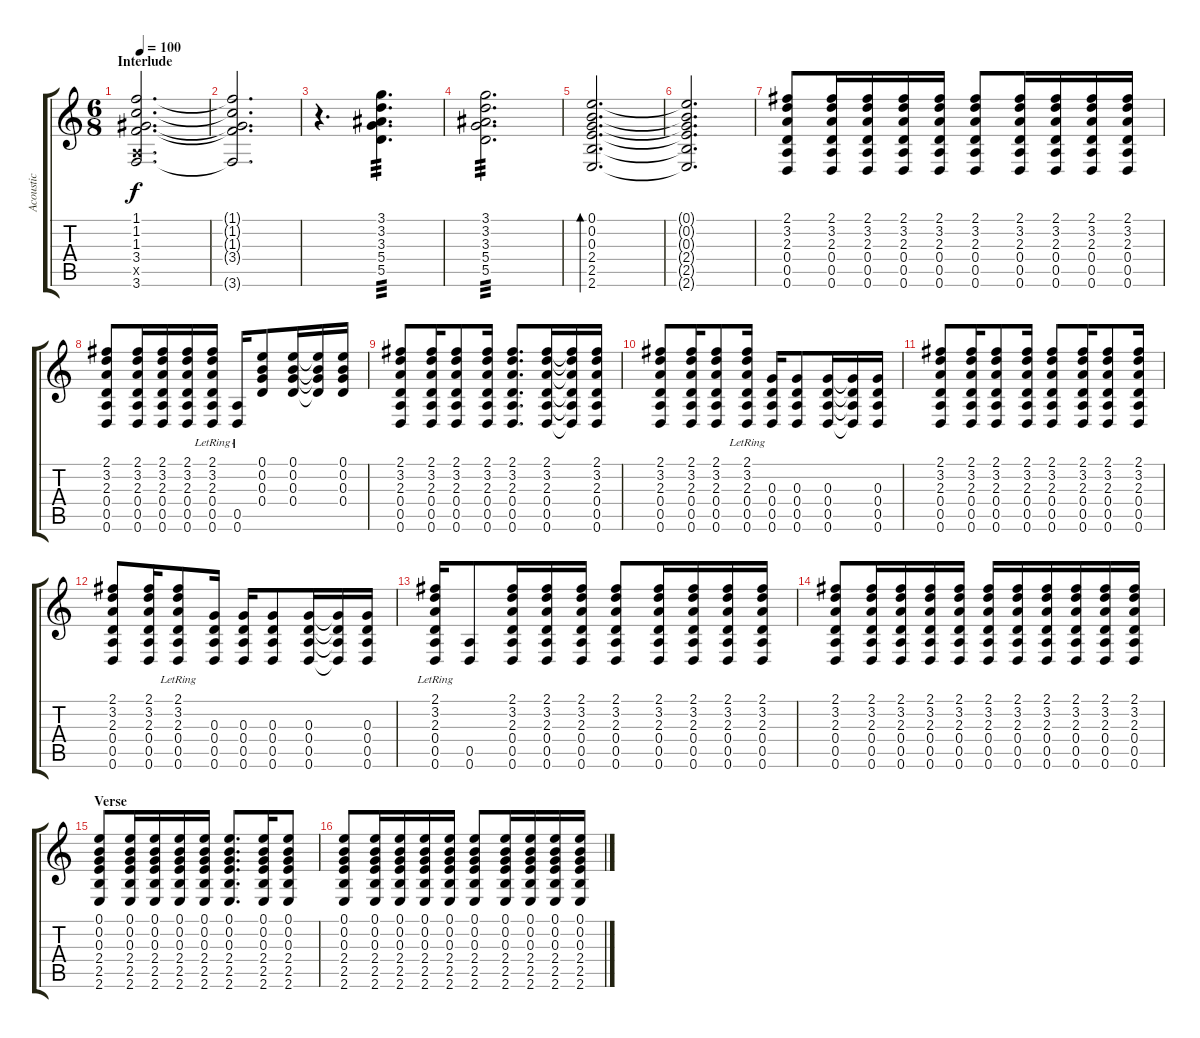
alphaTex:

\track ("Acoustic" "Acoustic") {instrument acousticguitarsteel}
\staff {score tabs}
\tuning (E4 B3 G3 D3 A2 D2) {hide}
\ts (6 8)
\section ("" "Interlude")
\tempo 100
\clef g2
\ks c
(1.1 1.2 1.3 3.4 0.5{x} 3.6).2{d dy f} |
(1.1{t} 1.2{t} 1.3{t} 3.4{t} 3.6{t}).2{d} |
r.4{d} (3.1 3.2 3.3 5.4 5.5).4{d tp 3} |
(3.1 3.2 3.3 5.4 5.5).2{d tp 3} |
(0.1 0.2 0.3 2.4 2.5 2.6).2{d bd 60} |
(0.1{t} 0.2{t} 0.3{t} 2.4{t} 2.5{t} 2.6{t}).2{d} |
(2.1 3.2 2.3 0.4 0.5 0.6).8 (2.1 3.2 2.3 0.4 0.5 0.6).16 (2.1 3.2 2.3 0.4 0.5 0.6).16 (2.1 3.2 2.3 0.4 0.5 0.6).16 (2.1 3.2 2.3 0.4 0.5 0.6).16 (2.1 3.2 2.3 0.4 0.5 0.6).8 (2.1 3.2 2.3 0.4 0.5 0.6).16 (2.1 3.2 2.3 0.4 0.5 0.6).16 (2.1 3.2 2.3 0.4 0.5 0.6).16 (2.1 3.2 2.3 0.4 0.5 0.6).16 |
(2.1 3.2 2.3 0.4 0.5 0.6).8 (2.1 3.2 2.3 0.4 0.5 0.6).16 (2.1 3.2 2.3 0.4 0.5 0.6).16 (2.1 3.2 2.3 0.4 0.5 0.6).16 (2.1{lr} 3.2{lr} 2.3{lr} 0.4{lr} 0.5 0.6).16 (0.5{lr} 0.6{lr}).16 (0.1 0.2 0.3 0.4).8 (0.1 0.2 0.3 0.4).16 (0.1{t} 0.2{t} 0.3{t} 0.4{t}).16 (0.1 0.2 0.3 0.4).16 |
(2.1 3.2 2.3 0.4 0.5 0.6).8 (2.1 3.2 2.3 0.4 0.5 0.6).16 (2.1 3.2 2.3 0.4 0.5 0.6).8 (2.1 3.2 2.3 0.4 0.5 0.6).16 (2.1 3.2 2.3 0.4 0.5 0.6).8{d} (2.1 3.2 2.3 0.4 0.5 0.6).16 (2.1{t} 3.2{t} 2.3{t} 0.4{t} 0.5{t} 0.6{t}).16 (2.1 3.2 2.3 0.4 0.5 0.6).16 |
(2.1 3.2 2.3 0.4 0.5 0.6).8 (2.1 3.2 2.3 0.4 0.5 0.6).16 (2.1 3.2 2.3 0.4 0.5 0.6).8 (2.1{lr} 3.2{lr} 2.3 0.4 0.5 0.6).16 (0.3 0.4 0.5 0.6).16 (0.3 0.4 0.5 0.6).8 (0.3 0.4 0.5 0.6).16 (0.3{t} 0.4{t} 0.5{t} 0.6{t}).16 (0.3 0.4 0.5 0.6).16 |
(2.1 3.2 2.3 0.4 0.5 0.6).8 (2.1 3.2 2.3 0.4 0.5 0.6).16 (2.1 3.2 2.3 0.4 0.5 0.6).8 (2.1 3.2 2.3 0.4 0.5 0.6).16 (2.1 3.2 2.3 0.4 0.5 0.6).8 (2.1 3.2 2.3 0.4 0.5 0.6).16 (2.1 3.2 2.3 0.4 0.5 0.6).8 (2.1 3.2 2.3 0.4 0.5 0.6).16 |
(2.1 3.2 2.3 0.4 0.5 0.6).8 (2.1 3.2 2.3 0.4 0.5 0.6).16 (2.1{lr} 3.2{lr} 2.3 0.4 0.5 0.6).8 (0.3 0.4 0.5 0.6).16 (0.3 0.4 0.5 0.6).16 (0.3 0.4 0.5 0.6).8 (0.3 0.4 0.5 0.6).16 (0.3{t} 0.4{t} 0.5{t} 0.6{t}).16 (0.3 0.4 0.5 0.6).16 |
(2.1{lr} 3.2{lr} 2.3{lr} 0.4{lr} 0.5 0.6).16 (0.5 0.6).8 (2.1 3.2 2.3 0.4 0.5 0.6).16 (2.1 3.2 2.3 0.4 0.5 0.6).16 (2.1 3.2 2.3 0.4 0.5 0.6).16 (2.1 3.2 2.3 0.4 0.5 0.6).8 (2.1 3.2 2.3 0.4 0.5 0.6).16 (2.1 3.2 2.3 0.4 0.5 0.6).16 (2.1 3.2 2.3 0.4 0.5 0.6).16 (2.1 3.2 2.3 0.4 0.5 0.6).16 |
(2.1 3.2 2.3 0.4 0.5 0.6).8 (2.1 3.2 2.3 0.4 0.5 0.6).16 (2.1 3.2 2.3 0.4 0.5 0.6).16 (2.1 3.2 2.3 0.4 0.5 0.6).16 (2.1 3.2 2.3 0.4 0.5 0.6).16 (2.1 3.2 2.3 0.4 0.5 0.6).16 (2.1 3.2 2.3 0.4 0.5 0.6).16 (2.1 3.2 2.3 0.4 0.5 0.6).16 (2.1 3.2 2.3 0.4 0.5 0.6).16 (2.1 3.2 2.3 0.4 0.5 0.6).16 (2.1 3.2 2.3 0.4 0.5 0.6).16 |
\section ("" "Verse")
(0.1 0.2 0.3 2.4 2.5 2.6).8 (0.1 0.2 0.3 2.4 2.5 2.6).16 (0.1 0.2 0.3 2.4 2.5 2.6).16 (0.1 0.2 0.3 2.4 2.5 2.6).16 (0.1 0.2 0.3 2.4 2.5 2.6).16 (0.1 0.2 0.3 2.4 2.5 2.6).8{d} (0.1 0.2 0.3 2.4 2.5 2.6).16 (0.1 0.2 0.3 2.4 2.5 2.6).8 |
(0.1 0.2 0.3 2.4 2.5 2.6).8 (0.1 0.2 0.3 2.4 2.5 2.6).16 (0.1 0.2 0.3 2.4 2.5 2.6).16 (0.1 0.2 0.3 2.4 2.5 2.6).16 (0.1 0.2 0.3 2.4 2.5 2.6).16 (0.1 0.2 0.3 2.4 2.5 2.6).8 (0.1 0.2 0.3 2.4 2.5 2.6).16 (0.1 0.2 0.3 2.4 2.5 2.6).16 (0.1 0.2 0.3 2.4 2.5 2.6).16 (0.1 0.2 0.3 2.4 2.5 2.6).16
